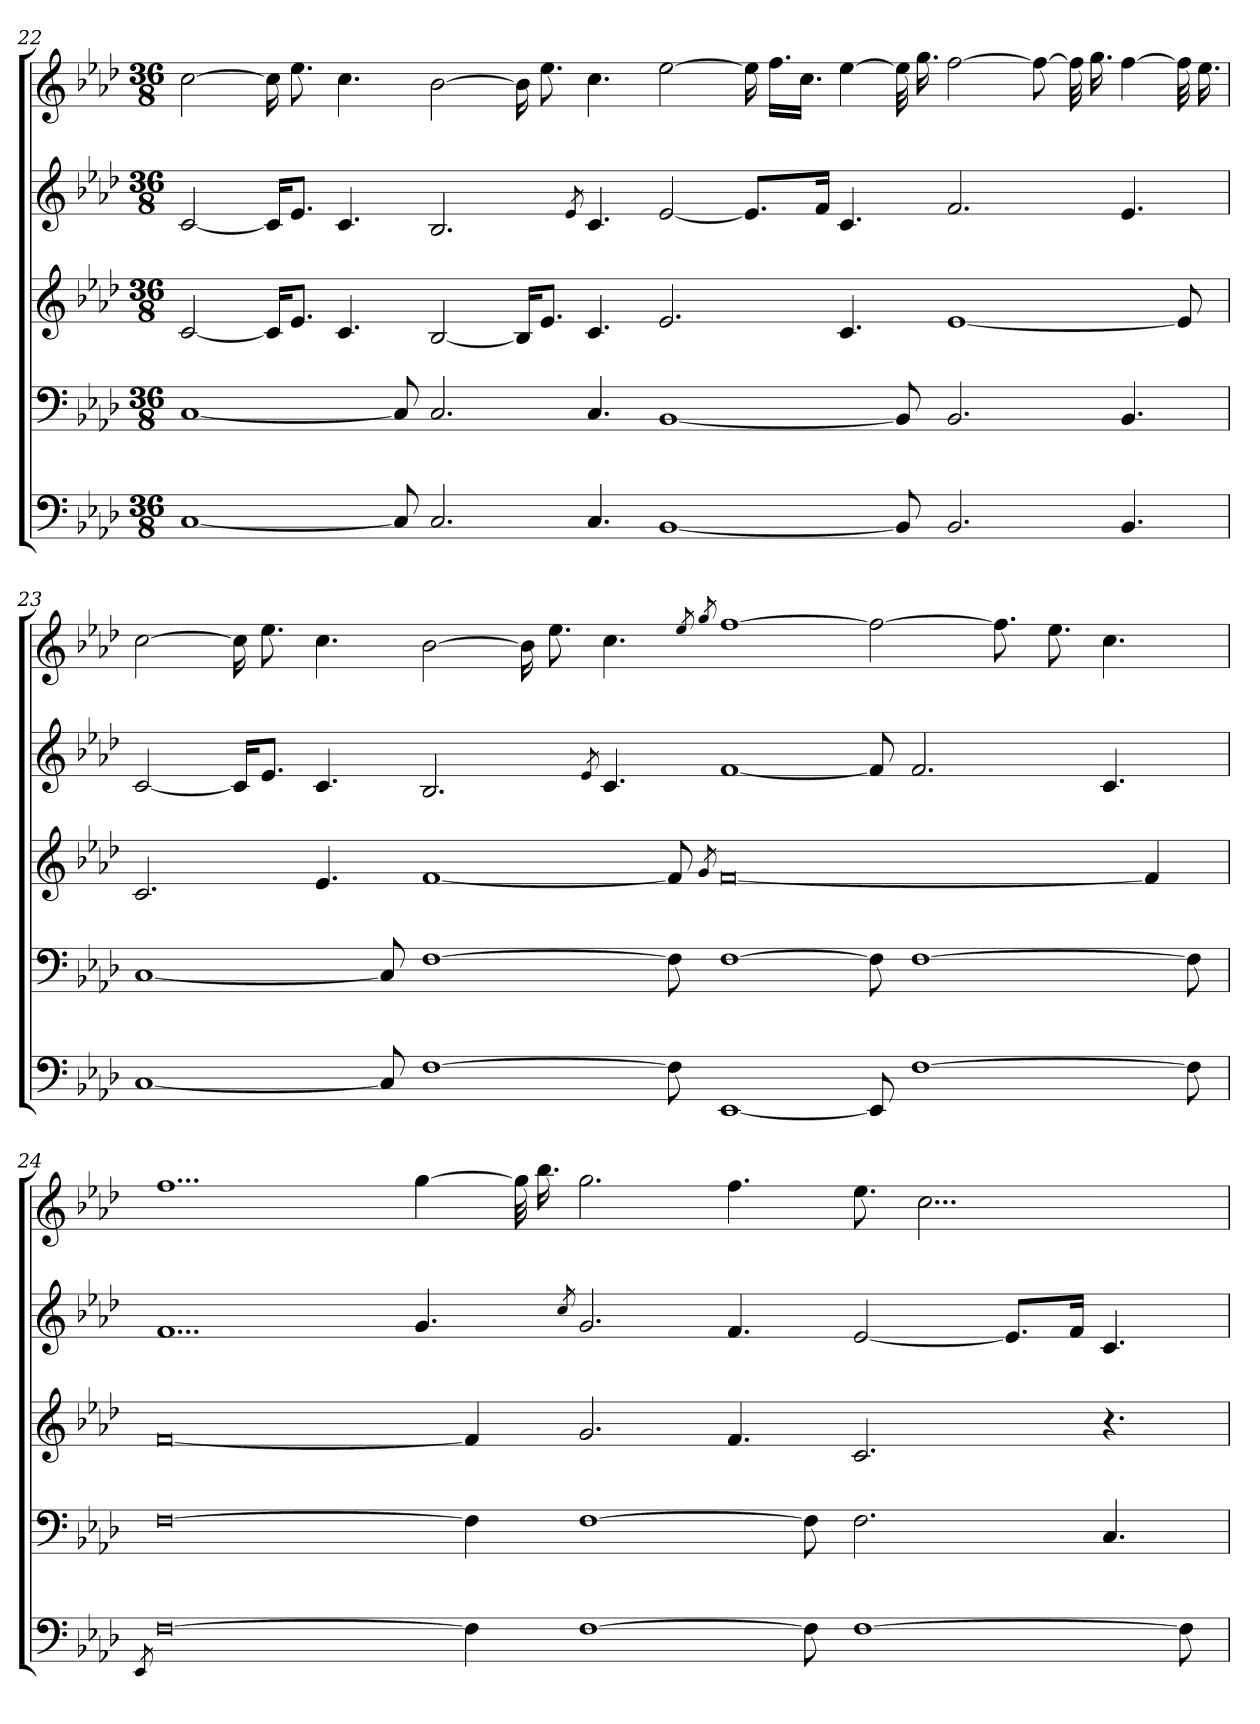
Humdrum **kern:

**kern	**kern	**kern	**kern	**kern
*part5	*part4	*part3	*part2	*part1
*staff5	*staff4	*staff3	*staff2	*staff1
*clefF4	*clefF4	*clefG2	*clefG2	*clefG2
*k[b-e-a-d-]	*k[b-e-a-d-]	*k[b-e-a-d-]	*k[b-e-a-d-]	*k[b-e-a-d-]
*M36/8	*M36/8	*M36/8	*M36/8	*M36/8
=22	=22	=22	=22	=22
[1C	[1C	[2c	[2c	[2cc
.	.	16c/KL]	16c/KL]	16cc]
.	.	8.e-/J	8.e-/J	8.ee-
.	.	4.c	4.c	4.cc
8C]	8C]	.	.	.
2.C	2.C	[2B-	2.B-	[2b-
.	.	16B-/KL]	.	16b-]
.	.	8.e-/J	.	8.ee-
.	.	.	8qe-	.
4.C	4.C	4.c	4.c	4.cc
[1BB-	[1BB-	2.e-	[2e-	[2ee-
.	.	.	8.e-/L]	16ee-]
.	.	.	.	16.ff\LL
.	.	.	.	16.cc\JJ
.	.	.	16f/Jk	.
.	.	4.c	4.c	[4ee-
8BB-]	8BB-]	.	.	32ee-]
.	.	.	.	16.gg
2.BB-	2.BB-	[1e-	2.f	[2ff
.	.	.	.	8ff_
.	.	.	.	32ff]
.	.	.	.	16.gg
4.BB-	4.BB-	.	4.e-	[4ff
.	.	8e-]	.	32ff]
.	.	.	.	16.ee-
=23	=23	=23	=23	=23
[1C	[1C	2.c	[2c	[2cc
.	.	.	16c/KL]	16cc]
.	.	.	8.e-/J	8.ee-
.	.	4.e-	4.c	4.cc
8C]	8C]	.	.	.
[1F	[1F	[1f	2.B-	[2b-
.	.	.	.	16b-]
.	.	.	.	8.ee-
.	.	.	8qe-	.
.	.	.	4.c	4.cc
8F]	8F]	8f]	.	.
.	.	.	.	8qee-
.	.	8qg	.	8qgg
[1EE-	[1F	[0f	[1f	[1ff
8EE-]	8F]	.	8f]	2ff_
[1F	[1F	.	2.f	.
.	.	.	.	8.ff]
.	.	.	.	8.ee-
.	.	.	4.c	4.cc
.	.	4f]	.	.
8F]	8F]	.	.	.
=24	=24	=24	=24	=24
8qEE-	.	.	.	.
[0F	[0F	[0f	1...f	1...ff
.	.	.	4.g	[4gg
4F]	4F]	4f]	.	.
.	.	.	.	32gg]
.	.	.	.	16.bb-
.	.	.	8qcc	.
[1F	[1F	2.g	2.g	2.gg
.	.	4.f	4.f	4.ff
8F]	8F]	.	.	.
[1F	2.F	2.c	[2e-	8.ee-
.	.	.	.	2...cc
.	.	.	8.e-/L]	.
.	.	.	16f/Jk	.
.	4.C	4.r	4.c	.
8F]	.	.	.	.
=	=	=	=	=
*-	*-	*-	*-	*-
